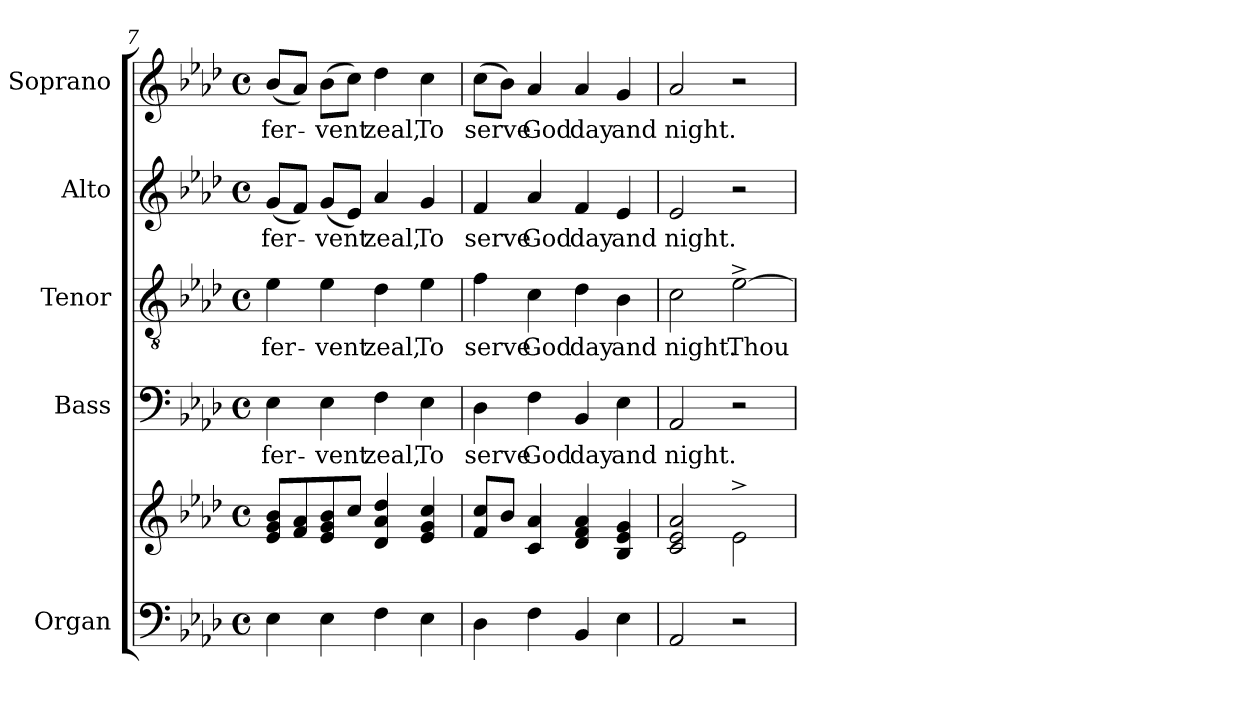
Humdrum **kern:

**kern	**kern	**kern	**text	**kern	**text	**kern	**text	**kern	**text
*part5	*part5	*part4	*part4	*part3	*part3	*part2	*part2	*part1	*part1
*staff6	*staff5	*staff4	*staff4	*staff3	*staff3	*staff2	*staff2	*staff1	*staff1
*I"Organ	*	*I"Bass	*	*I"Tenor	*	*I"Alto	*	*I"Soprano	*
*I'Org.	*	*I'B.	*	*I'T.	*	*I'A.	*	*I'S.	*
*clefF4	*clefG2	*clefF4	*	*clefGv2	*	*clefG2	*	*clefG2	*
*	*	*	*	*ITrd7c12	*	*	*	*	*
*k[b-e-a-d-]	*k[b-e-a-d-]	*k[b-e-a-d-]	*	*k[b-e-a-d-]	*	*k[b-e-a-d-]	*	*k[b-e-a-d-]	*
*A-:	*A-:	*A-:	*	*A-:	*	*A-:	*	*A-:	*
*M4/4	*M4/4	*M4/4	*	*M4/4	*	*M4/4	*	*M4/4	*
*met(c)	*met(c)	*met(c)	*	*met(c)	*	*met(c)	*	*met(c)	*
=7	=7	=7	=7	=7	=7	=7	=7	=7	=7
!	!	!	!LO:LY:b:color=#000000	!	!	!	!	!	!
!	!	!	!	!	!LO:LY:b:color=#000000	!	!	!	!
!	!	!	!	!	!	!	!LO:LY:b:color=#000000	!	!
!	!	!	!	!	!	!	!	!	!LO:LY:b:color=#000000
4E-i\	8e-i/ 8gi 8b-iL	4E-i\	fer-	4E-i\	fer-	(8gi/L	fer-	(8b-i/L	fer-
.	8fi/ 8a-i	.	.	.	.	8fi/J)	.	8a-i/J)	.
!	!	!	!LO:LY:b:color=#000000	!	!	!	!	!	!
!	!	!	!	!	!LO:LY:b:color=#000000	!	!	!	!
!	!	!	!	!	!	!	!LO:LY:b:color=#000000	!	!
!	!	!	!	!	!	!	!	!	!LO:LY:b:color=#000000
4E-i\	8e-i/ 8gi 8b-i	4E-i\	-vent	4E-i\	-vent	(8gi/L	-vent	(8b-i\L	-vent
.	8cci/J	.	.	.	.	8e-i/J)	.	8cci\J)	.
!	!	!	!LO:LY:b:color=#000000	!	!	!	!	!	!
!	!	!	!	!	!LO:LY:b:color=#000000	!	!	!	!
!	!	!	!	!	!	!	!LO:LY:b:color=#000000	!	!
!	!	!	!	!	!	!	!	!	!LO:LY:b:color=#000000
4Fi\	4d-i/ 4a-i 4dd-i	4Fi\	zeal,	4D-i\	zeal,	4a-i/	zeal,	4dd-i\	zeal,
!	!	!	!LO:LY:b:color=#000000	!	!	!	!	!	!
!	!	!	!	!	!LO:LY:b:color=#000000	!	!	!	!
!	!	!	!	!	!	!	!LO:LY:b:color=#000000	!	!
!	!	!	!	!	!	!	!	!	!LO:LY:b:color=#000000
4E-i\	4e-i/ 4gi 4cci	4E-i\	To	4E-i\	To	4gi/	To	4cci\	To
=8	=8	=8	=8	=8	=8	=8	=8	=8	=8
!	!	!	!LO:LY:b:color=#000000	!	!	!	!	!	!
!	!	!	!	!	!LO:LY:b:color=#000000	!	!	!	!
!	!	!	!	!	!	!	!LO:LY:b:color=#000000	!	!
!	!	!	!	!	!	!	!	!	!LO:LY:b:color=#000000
4D-i\	8fi/ 8cciL	4D-i\	serve	4Fi\	serve	4fi/	serve	(8cci\L	serve
.	8b-i/J	.	.	.	.	.	.	8b-i\J)	.
!	!	!	!LO:LY:b:color=#000000	!	!	!	!	!	!
!	!	!	!	!	!LO:LY:b:color=#000000	!	!	!	!
!	!	!	!	!	!	!	!LO:LY:b:color=#000000	!	!
!	!	!	!	!	!	!	!	!	!LO:LY:b:color=#000000
4Fi\	4ci/ 4a-i	4Fi\	God	4Ci\	God	4a-i/	God	4a-i/	God
!	!	!	!LO:LY:b:color=#000000	!	!	!	!	!	!
!	!	!	!	!	!LO:LY:b:color=#000000	!	!	!	!
!	!	!	!	!	!	!	!LO:LY:b:color=#000000	!	!
!	!	!	!	!	!	!	!	!	!LO:LY:b:color=#000000
4BB-i/	4d-i/ 4fi 4a-i	4BB-i/	day	4D-i\	day	4fi/	day	4a-i/	day
!	!	!	!LO:LY:b:color=#000000	!	!	!	!	!	!
!	!	!	!	!	!LO:LY:b:color=#000000	!	!	!	!
!	!	!	!	!	!	!	!LO:LY:b:color=#000000	!	!
!	!	!	!	!	!	!	!	!	!LO:LY:b:color=#000000
4E-i\	4B-i/ 4e-i 4gi	4E-i\	and	4BB-i\	and	4e-i/	and	4gi/	and
=9	=9	=9	=9	=9	=9	=9	=9	=9	=9
!	!	!	!LO:LY:b:color=#000000	!	!	!	!	!	!
!	!	!	!	!	!LO:LY:b:color=#000000	!	!	!	!
!	!	!	!	!	!	!	!LO:LY:b:color=#000000	!	!
!	!	!	!	!	!	!	!	!	!LO:LY:b:color=#000000
2AA-i/	2ci/ 2e-i 2a-i	2AA-i/	night.	2Ci\	night.	2e-i/	night.	2a-i/	night.
!	!	!	!	!	!LO:LY:b:color=#000000	!	!	!	!
2r	2e-^i\	2r	.	[>2E-^i\	Thou	2r	.	2r	.
=	=	=	=	=	=	=	=	=	=
*-	*-	*-	*-	*-	*-	*-	*-	*-	*-
